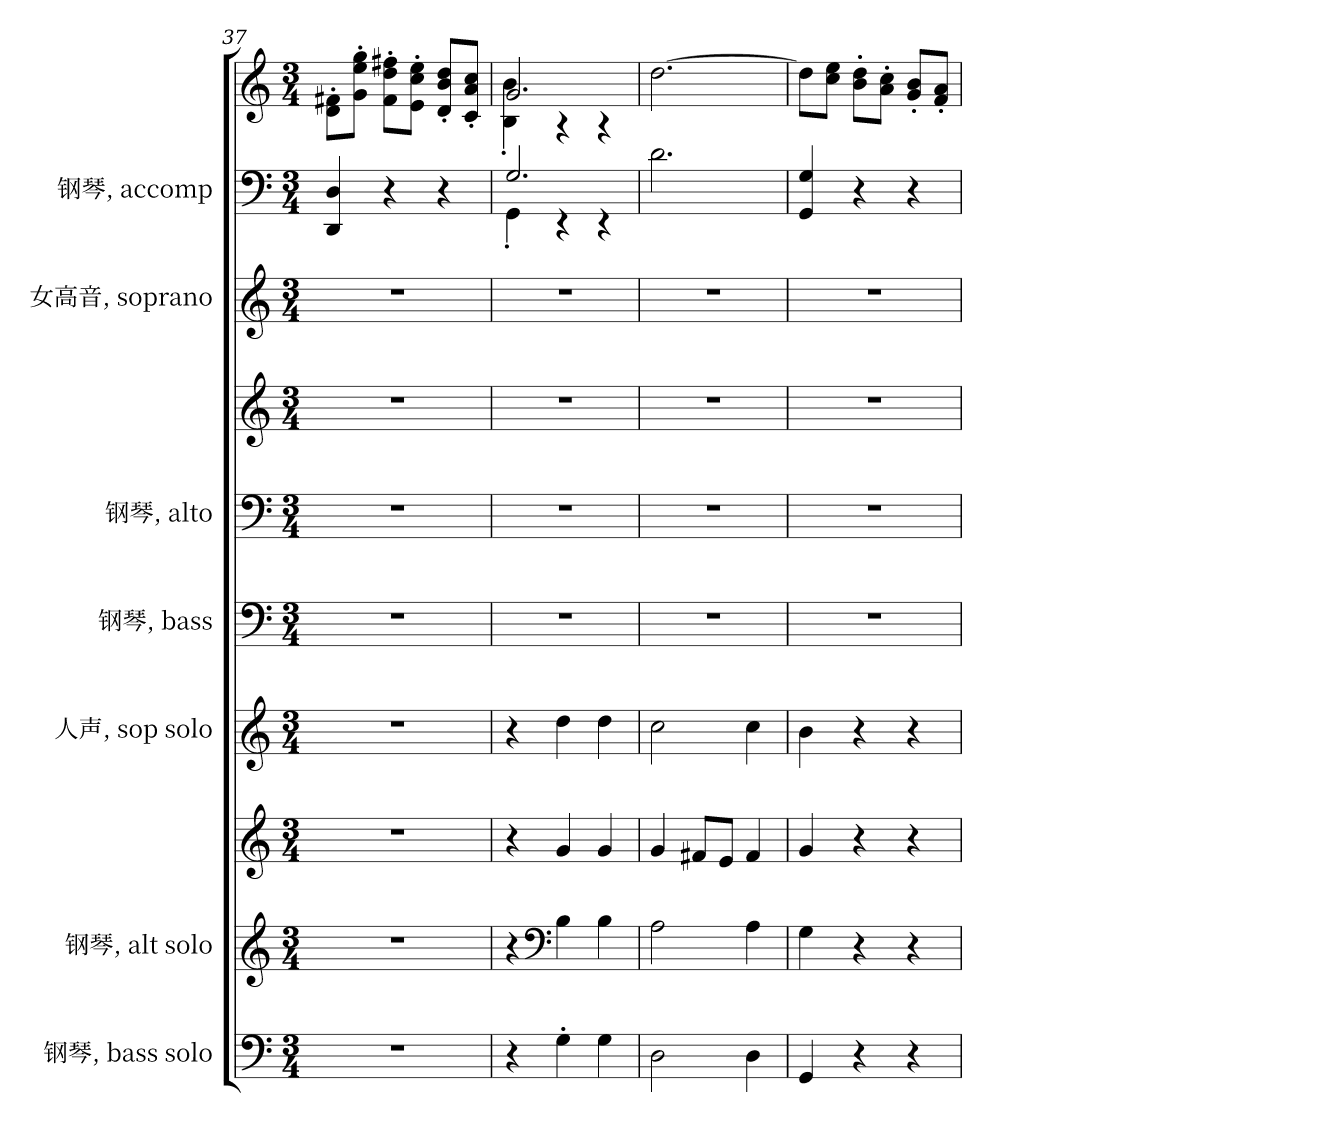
**kern	**kern	**kern	**kern	**kern	**kern	**kern	**kern	**kern	**kern
*part7	*part6	*part6	*part5	*part4	*part3	*part3	*part2	*part1	*part1
*staff10	*staff9	*staff8	*staff7	*staff6	*staff5	*staff4	*staff3	*staff2	*staff1
*I"钢琴, bass solo	*I"钢琴, alt solo	*	*I"人声, sop solo	*I"钢琴, bass	*I"钢琴, alto	*	*I"女高音, soprano	*I"钢琴, accomp	*
*	*	*	*	*	*	*	*I'S.	*	*
*clefF4	*clefG2	*clefG2	*clefG2	*clefF4	*clefF4	*clefG2	*clefG2	*clefF4	*clefG2
*k[]	*k[]	*k[]	*k[]	*k[]	*k[]	*k[]	*k[]	*k[]	*k[]
*M3/4	*M3/4	*M3/4	*M3/4	*M3/4	*M3/4	*M3/4	*M3/4	*M3/4	*M3/4
=37	=37	=37	=37	=37	=37	=37	=37	=37	=37
2.r	2.r	2.r	2.r	2.r	2.r	2.r	2.r	4DD/ 4D/	8d\' 8f#X\'L
.	.	.	.	.	.	.	.	.	8g\' 8ee\' 8gg\'J
.	.	.	.	.	.	.	.	4r	8f#\' 8dd\' 8ff#X\'L
.	.	.	.	.	.	.	.	.	8e\' 8cc\' 8ee\'J
.	.	.	.	.	.	.	.	4r	8d/' 8b/' 8dd/'L
.	.	.	.	.	.	.	.	.	8c/' 8a/' 8cc/'J
!!LO:PB:g=z
=38	=38	=38	=38	=38	=38	=38	=38	=38	=38
*	*	*	*	*	*	*	*	*^	*^
4r	4r	4r	4r	2.r	2.r	2.r	2.r	2.G/	4GG'\	2.g/	4B\' 4b\'
*	*clefF4	*	*	*	*	*	*	*	*	*	*
4G'\	4B\	4g/	4dd\	.	.	.	.	.	4r	.	4r
4G\	4B\	4g/	4dd\	.	.	.	.	.	4r	.	4r
*	*	*	*	*	*	*	*	*v	*v	*	*
*	*	*	*	*	*	*	*	*	*v	*v
=39	=39	=39	=39	=39	=39	=39	=39	=39	=39
2D\	2A\	4g/	2cc\	2.r	2.r	2.r	2.r	2.d\	[2.dd\
.	.	8f#X/L	.	.	.	.	.	.	.
.	.	8e/J	.	.	.	.	.	.	.
4D\	4A\	4f#/	4cc\	.	.	.	.	.	.
=40	=40	=40	=40	=40	=40	=40	=40	=40	=40
4GG/	4G\	4g/	4b\	2.r	2.r	2.r	2.r	4GG/ 4G/	8dd\L]
.	.	.	.	.	.	.	.	.	8cc\ 8ee\J
4r	4r	4r	4r	.	.	.	.	4r	8b\' 8dd\'L
.	.	.	.	.	.	.	.	.	8a\' 8cc\'J
4r	4r	4r	4r	.	.	.	.	4r	8g/' 8b/'L
.	.	.	.	.	.	.	.	.	8f/' 8a/'J
=	=	=	=	=	=	=	=	=	=
*-	*-	*-	*-	*-	*-	*-	*-	*-	*-
